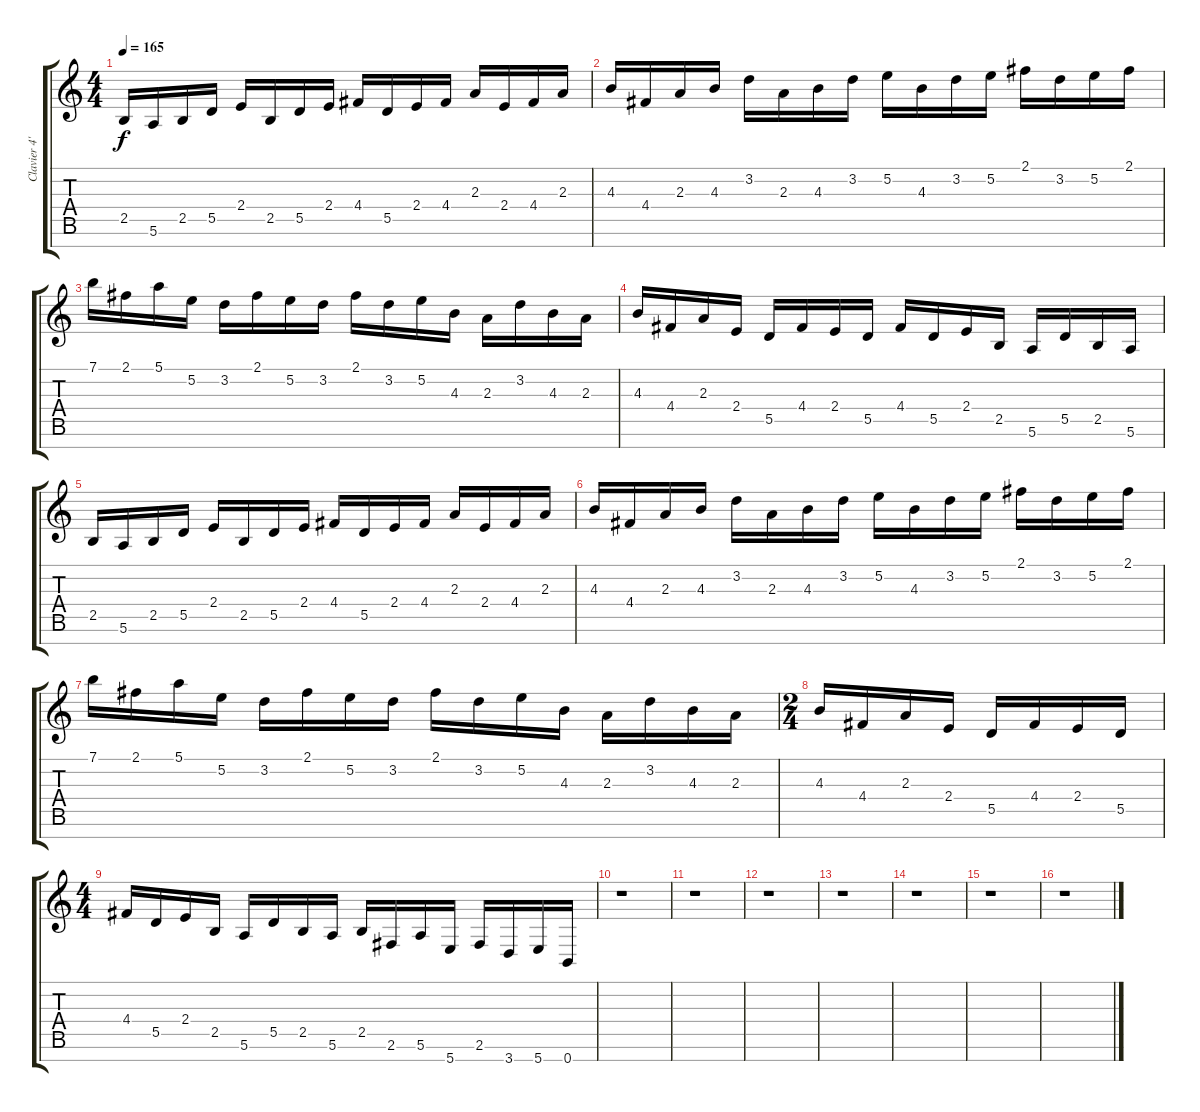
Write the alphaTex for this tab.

\track ("Clavier 4'" "Clavier 4'") {instrument slapbass1}
\staff {score tabs}
\tuning (E4 B3 G3 D3 A2 E2 B1) {hide}
\ts (4 4)
\tempo 165
\clef g2
\ks c
2.5.16{dy f} 5.6.16 2.5.16 5.5.16 2.4.16 2.5.16 5.5.16 2.4.16 4.4.16 5.5.16 2.4.16 4.4.16 2.3.16 2.4.16 4.4.16 2.3.16 |
4.3.16 4.4.16 2.3.16 4.3.16 3.2.16 2.3.16 4.3.16 3.2.16 5.2.16 4.3.16 3.2.16 5.2.16 2.1.16 3.2.16 5.2.16 2.1.16 |
7.1.16 2.1.16 5.1.16 5.2.16 3.2.16 2.1.16 5.2.16 3.2.16 2.1.16 3.2.16 5.2.16 4.3.16 2.3.16 3.2.16 4.3.16 2.3.16 |
4.3.16 4.4.16 2.3.16 2.4.16 5.5.16 4.4.16 2.4.16 5.5.16 4.4.16 5.5.16 2.4.16 2.5.16 5.6.16 5.5.16 2.5.16 5.6.16 |
2.5.16 5.6.16 2.5.16 5.5.16 2.4.16 2.5.16 5.5.16 2.4.16 4.4.16 5.5.16 2.4.16 4.4.16 2.3.16 2.4.16 4.4.16 2.3.16 |
4.3.16 4.4.16 2.3.16 4.3.16 3.2.16 2.3.16 4.3.16 3.2.16 5.2.16 4.3.16 3.2.16 5.2.16 2.1.16 3.2.16 5.2.16 2.1.16 |
7.1.16 2.1.16 5.1.16 5.2.16 3.2.16 2.1.16 5.2.16 3.2.16 2.1.16 3.2.16 5.2.16 4.3.16 2.3.16 3.2.16 4.3.16 2.3.16 |
\ts (2 4)
4.3.16 4.4.16 2.3.16 2.4.16 5.5.16 4.4.16 2.4.16 5.5.16 |
\ts (4 4)
4.4.16 5.5.16 2.4.16 2.5.16 5.6.16 5.5.16 2.5.16 5.6.16 2.5.16 2.6.16 5.6.16 5.7.16 2.6.16 3.7.16 5.7.16 0.7.16 |
r.1 |
r.1 |
r.1 |
r.1 |
r.1 |
r.1 |
r.1
